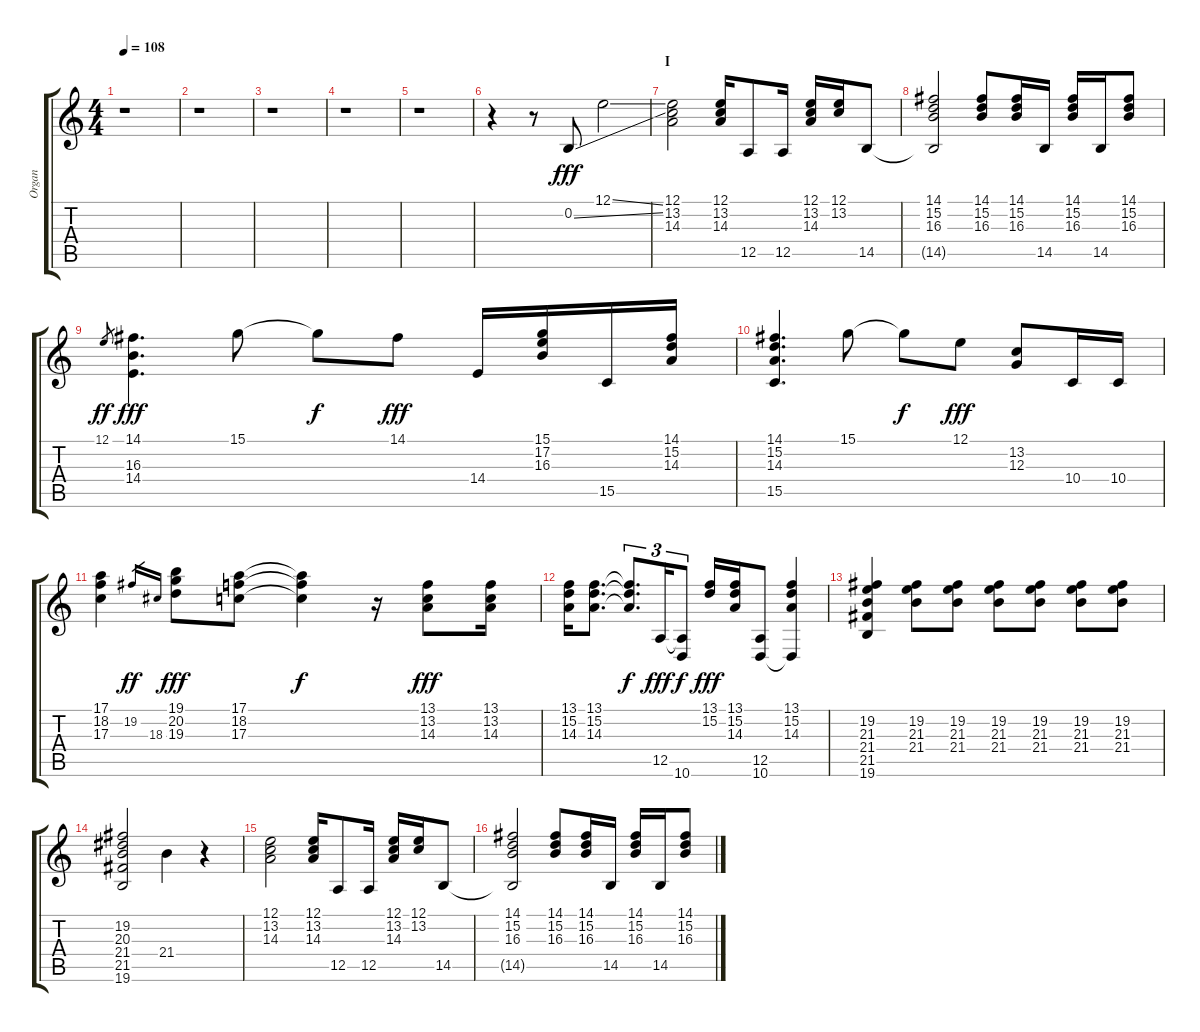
\track ("Organ" "Organ") {instrument rockorgan}
\staff {score tabs}
\tuning (E4 B3 G3 D3 A2 E2) {hide}
\ts (4 4)
\tempo 108
\clef g2
\ks c
r.1{dy fff} |
r.1 |
r.1 |
r.1 |
r.1 |
r.4 r.8 0.2{ss}.8 12.1{ss}.2 |
\section ("" "I")
(12.1 13.2 14.3).2 (12.1 13.2 14.3).16 12.5.8 12.5.16 (12.1 13.2 14.3).16 (12.1 13.2).16 14.5.8 |
(14.1 15.2 16.3 14.5{t}).2 (14.1 15.2 16.3).8 (14.1 15.2 16.3).16 14.5.16 (14.1 15.2 16.3).16 14.5.16 (14.1 15.2 16.3).8 |
12.1.8{gr dy ff} (14.1 16.3 14.4).4{d dy fff} 15.1.8 15.1{t}.8{dy f} 14.1.8{dy fff} 14.4.16 (15.1 17.2 16.3).16 15.5.16 (14.1 15.2 14.3).16 |
(14.1 15.2 14.3 15.5).4{d} 15.1.8 15.1{t}.8{dy f} 12.1.8{dy fff} (13.2 12.3).8 10.4.16 10.4.16 |
(17.1 18.2 17.3).4 19.2.16{gr dy ff} 18.3.16{gr} (19.1 20.2 19.3).8{dy fff} (17.1 18.2 17.3).8 (17.1{t} 18.2{t} 17.3{t}).4{dy f} r.16 (13.1 13.2 14.3).8{dy fff} (13.1 13.2 14.3).16 |
(13.1 15.2 14.3).16 (13.1 15.2 14.3).8{d} (13.1{t} 15.2{t} 14.3{t}).8{d tu (3 2) dy f} 12.5.16{tu (3 2) dy fff} (12.5{t} 10.6).8{tu (3 2) dy f} (13.1 15.2).16{dy fff} (13.1 15.2 14.3).16 (12.5 10.6).8 (13.1 15.2 14.3 10.6{t}).4 |
(19.2 21.3 21.4 21.5 19.6).4 (19.2 21.3 21.4).8 (19.2 21.3 21.4).8 (19.2 21.3 21.4).8 (19.2 21.3 21.4).8 (19.2 21.3 21.4).8 (19.2 21.3 21.4).8 |
(19.2 20.3 21.4 21.5 19.6).2 21.4.4 r.4 |
(12.1 13.2 14.3).2 (12.1 13.2 14.3).16 12.5.8 12.5.16 (12.1 13.2 14.3).16 (12.1 13.2).16 14.5.8 |
(14.1 15.2 16.3 14.5{t}).2 (14.1 15.2 16.3).8 (14.1 15.2 16.3).16 14.5.16 (14.1 15.2 16.3).16 14.5.16 (14.1 15.2 16.3).8
